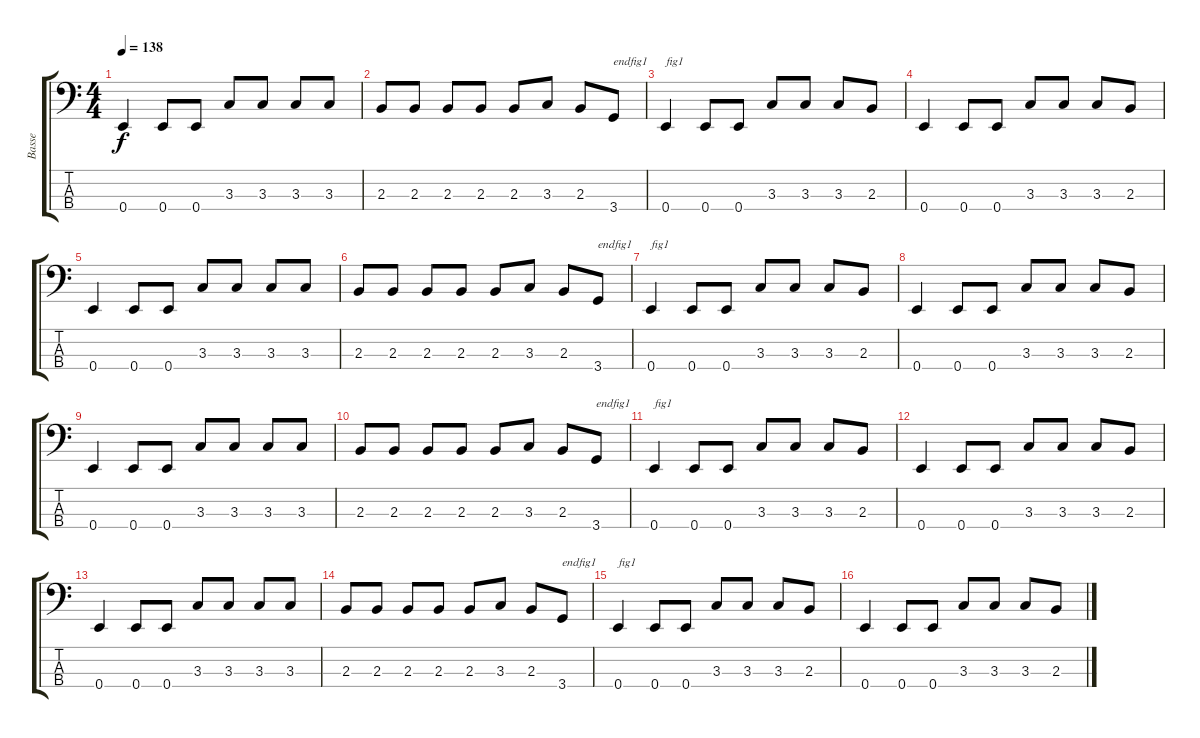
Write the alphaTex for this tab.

\track ("Basse" "Basse") {instrument electricbassfinger}
\staff {score tabs}
\tuning (G2 D2 A1 E1) {hide}
\ts (4 4)
\tempo 138
\clef f4
\ks c
0.4.4{dy f} 0.4.8 0.4.8 3.3.8 3.3.8 3.3.8 3.3.8 |
2.3.8 2.3.8 2.3.8 2.3.8 2.3.8 3.3.8 2.3.8 3.4.8{txt "endfig1"} |
0.4.4{txt "fig1"} 0.4.8 0.4.8 3.3.8 3.3.8 3.3.8 2.3.8 |
0.4.4 0.4.8 0.4.8 3.3.8 3.3.8 3.3.8 2.3.8 |
0.4.4 0.4.8 0.4.8 3.3.8 3.3.8 3.3.8 3.3.8 |
2.3.8 2.3.8 2.3.8 2.3.8 2.3.8 3.3.8 2.3.8 3.4.8{txt "endfig1"} |
0.4.4{txt "fig1"} 0.4.8 0.4.8 3.3.8 3.3.8 3.3.8 2.3.8 |
0.4.4 0.4.8 0.4.8 3.3.8 3.3.8 3.3.8 2.3.8 |
0.4.4 0.4.8 0.4.8 3.3.8 3.3.8 3.3.8 3.3.8 |
2.3.8 2.3.8 2.3.8 2.3.8 2.3.8 3.3.8 2.3.8 3.4.8{txt "endfig1"} |
0.4.4{txt "fig1"} 0.4.8 0.4.8 3.3.8 3.3.8 3.3.8 2.3.8 |
0.4.4 0.4.8 0.4.8 3.3.8 3.3.8 3.3.8 2.3.8 |
0.4.4 0.4.8 0.4.8 3.3.8 3.3.8 3.3.8 3.3.8 |
2.3.8 2.3.8 2.3.8 2.3.8 2.3.8 3.3.8 2.3.8 3.4.8{txt "endfig1"} |
0.4.4{txt "fig1"} 0.4.8 0.4.8 3.3.8 3.3.8 3.3.8 2.3.8 |
0.4.4 0.4.8 0.4.8 3.3.8 3.3.8 3.3.8 2.3.8
